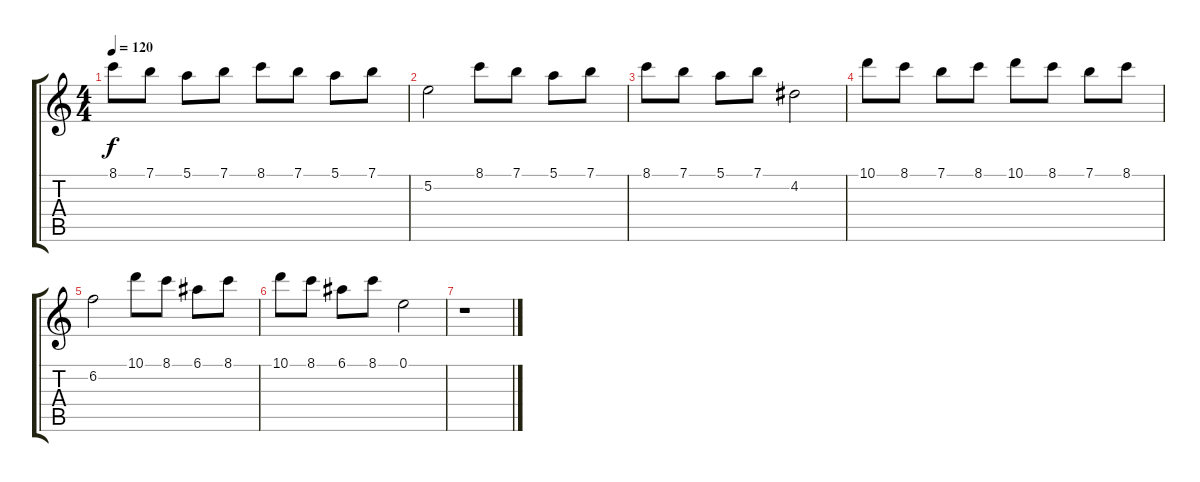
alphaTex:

\track "" {instrument acousticguitarnylon}
\staff {score tabs}
\tuning (E4 B3 G3 D3 A2 E2) {hide}
\ts (4 4)
\tempo 120
\clef g2
\ks c
8.1.8{dy f instrument acousticguitarnylon} 7.1.8 5.1.8 7.1.8 8.1.8 7.1.8 5.1.8 7.1.8 |
5.2.2 8.1.8 7.1.8 5.1.8 7.1.8 |
8.1.8 7.1.8 5.1.8 7.1.8 4.2.2 |
10.1.8 8.1.8 7.1.8 8.1.8 10.1.8 8.1.8 7.1.8 8.1.8 |
6.2.2 10.1.8 8.1.8 6.1.8 8.1.8 |
10.1.8 8.1.8 6.1.8 8.1.8 0.1.2 |
r.1
